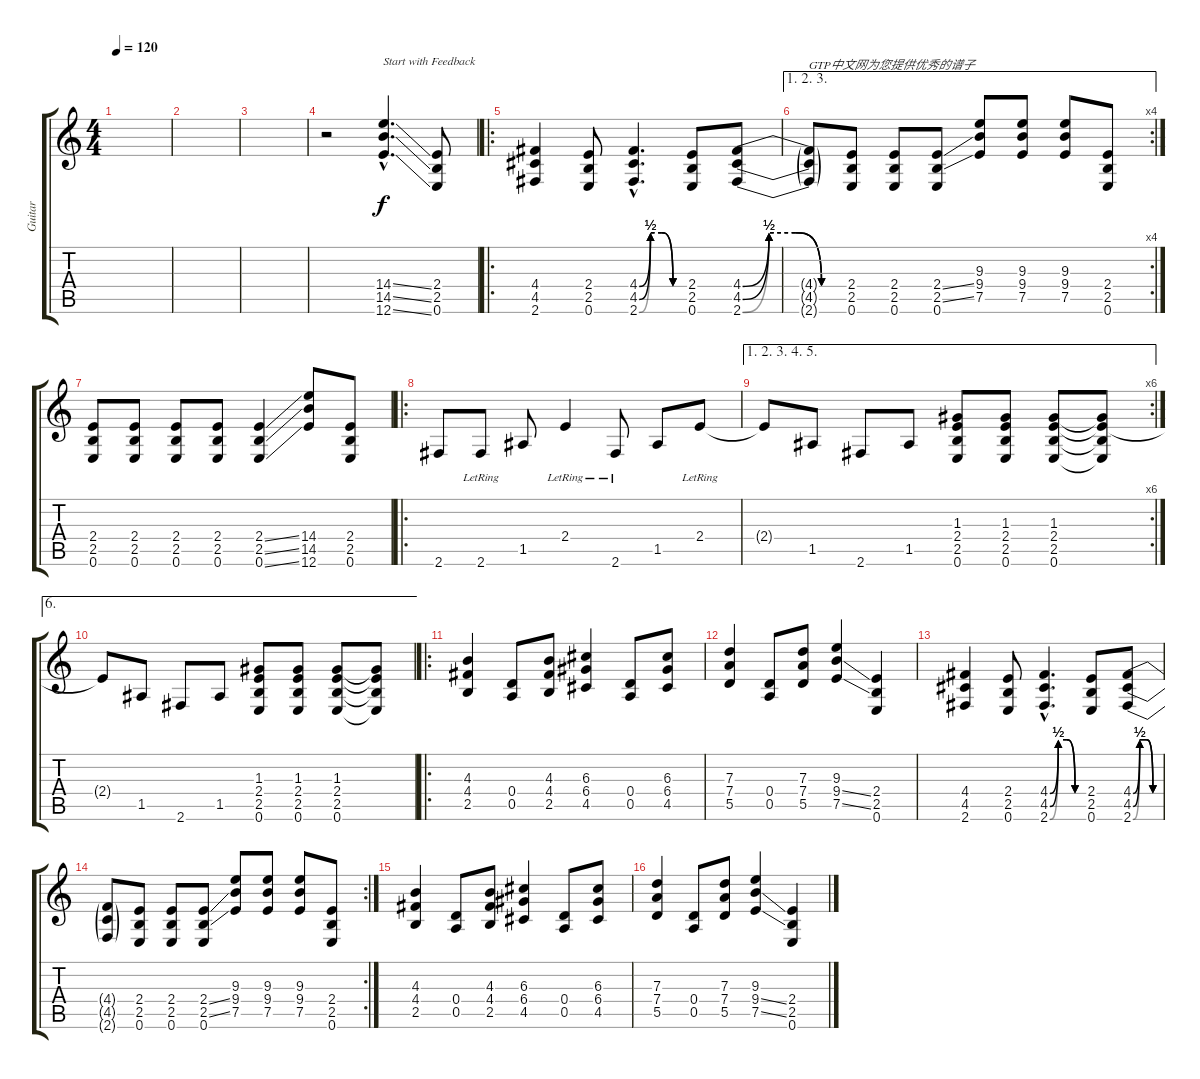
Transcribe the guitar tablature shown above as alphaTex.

\track ("Guitar" "Guitar") {instrument distortionguitar}
\staff {score tabs}
\tuning (E4 B3 G3 D3 A2 E2) {hide}
\ts (4 4)
\tempo 120
\clef g2
\ks c
|
|
|
r.2 (14.4{ss hac} 14.5{ss hac} 12.6{ss hac}).4{d txt "Start with Feedback"} (2.4 2.5 0.6).8 |
\ro
(4.4 4.5 2.6).4 (2.4 2.5 0.6).8 (4.4{be (custom 0 0 15 2 30 2 45 0 60 0) hac} 4.5{be (custom 0 0 15 2 30 2 45 0 60 0) hac} 2.6{be (custom 0 0 15 2 30 2 45 0 60 0) hac}).4{d} (2.4 2.5 0.6).8 (4.4{be (custom 0 0 15 2 30 2 45 0 60 0)} 4.5{be (custom 0 0 15 2 30 2 45 0 60 0)} 2.6{be (custom 0 0 15 2 30 2 45 0 60 0)}).8 |
\ae (1 2 3)
\rc 4
(4.4{t} 4.5{t} 2.6{t}).8{txt "GTP中文网为您提供优秀的谱子"} (2.4 2.5 0.6).8 (2.4 2.5 0.6).8 (2.4{ss} 2.5{ss} 0.6).8 (9.3 9.4 7.5).8 (9.3 9.4 7.5).8 (9.3 9.4 7.5).8 (2.4 2.5 0.6).8 |
(2.4 2.5 0.6).8 (2.4 2.5 0.6).8 (2.4 2.5 0.6).8 (2.4 2.5 0.6).8 (2.4{ss} 2.5{ss} 0.6{ss}).4 (14.4 14.5 12.6).8 (2.4 2.5 0.6).8 |
\ro
2.6.8 2.6{lr}.8 1.5.8 2.4{lr}.4 2.6{lr}.8 1.5.8 2.4{lr}.8 |
\ae (1 2 3 4 5)
\rc 6
2.4{t}.8 1.5.8 2.6.8 1.5.8 (1.3 2.4 2.5 0.6).8 (1.3 2.4 2.5 0.6).8 (1.3 2.4 2.5 0.6).8 (1.3{t} 2.4{t} 2.5{t} 0.6{t}).8 |
\ae 6
2.4{t}.8 1.5.8 2.6.8 1.5.8 (1.3 2.4 2.5 0.6).8 (1.3 2.4 2.5 0.6).8 (1.3 2.4 2.5 0.6).8 (1.3{t} 2.4{t} 2.5{t} 0.6{t}).8 |
\ro
(4.3 4.4 2.5).4 (0.4 0.5).8 (4.3 4.4 2.5).8 (6.3 6.4 4.5).4 (0.4 0.5).8 (6.3 6.4 4.5).8 |
(7.3 7.4 5.5).4 (0.4 0.5).8 (7.3 7.4 5.5).8 (9.3 9.4{ss} 7.5{ss}).4 (2.4 2.5 0.6).4 |
(4.4 4.5 2.6).4 (2.4 2.5 0.6).8 (4.4{be (custom 0 0 15 2 30 2 45 0 60 0) hac} 4.5{be (custom 0 0 15 2 30 2 45 0 60 0) hac} 2.6{be (custom 0 0 15 2 30 2 45 0 60 0) hac}).4{d} (2.4 2.5 0.6).8 (4.4{be (custom 0 0 15 2 30 2 45 0 60 0)} 4.5{be (custom 0 0 15 2 30 2 45 0 60 0)} 2.6{be (custom 0 0 15 2 30 2 45 0 60 0)}).8 |
\rc 2
(4.4{t} 4.5{t} 2.6{t}).8 (2.4 2.5 0.6).8 (2.4 2.5 0.6).8 (2.4{ss} 2.5{ss} 0.6).8 (9.3 9.4 7.5).8 (9.3 9.4 7.5).8 (9.3 9.4 7.5).8 (2.4 2.5 0.6).8 |
(4.3 4.4 2.5).4 (0.4 0.5).8 (4.3 4.4 2.5).8 (6.3 6.4 4.5).4 (0.4 0.5).8 (6.3 6.4 4.5).8 |
(7.3 7.4 5.5).4 (0.4 0.5).8 (7.3 7.4 5.5).8 (9.3 9.4{ss} 7.5{ss}).4 (2.4 2.5 0.6).4
